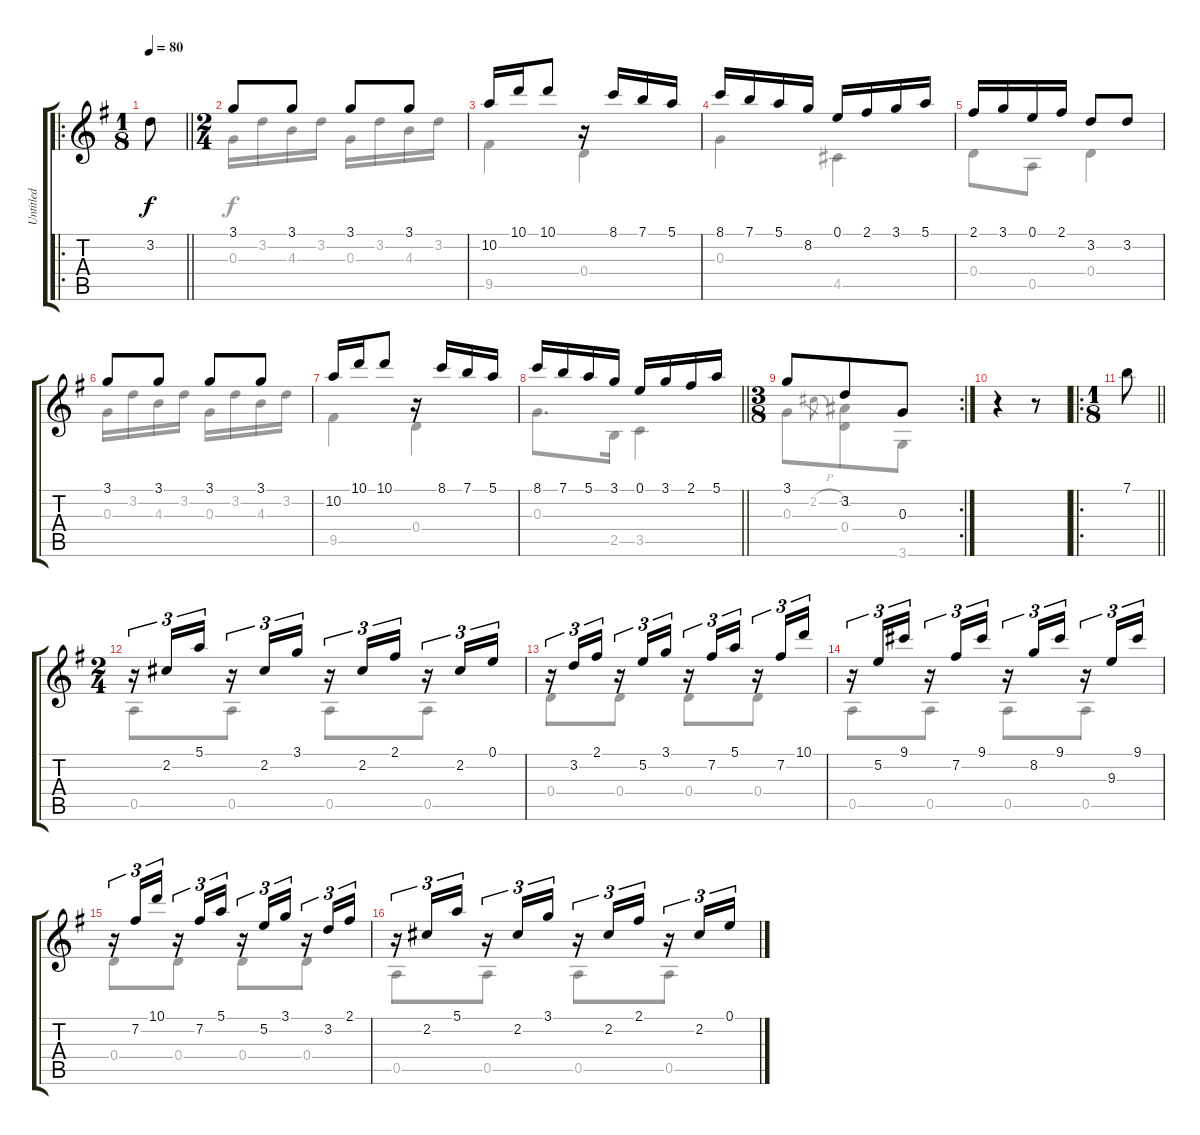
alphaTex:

\track ("Untitled" "Untitled") {instrument acousticguitarnylon}
\staff {score tabs}
\tuning (E4 B3 G3 D3 A2 E2) {hide}
\voice
\ro
\ts (1 8)
\tempo 80
\clef g2
\barLineRight lightlight
\ks g
3.2.8{dy f} |
\ts (2 4)
3.1.8 3.1.8 3.1.8 3.1.8 |
10.2.16 10.1.16 10.1.8 r.16 8.1.16 7.1.16 5.1.16 |
8.1.16 7.1.16 5.1.16 8.2.16 0.1.16 2.1.16 3.1.16 5.1.16 |
2.1.16 3.1.16 0.1.16 2.1.16 3.2.8 3.2.8 |
3.1.8 3.1.8 3.1.8 3.1.8 |
10.2.16 10.1.16 10.1.8 r.16 8.1.16 7.1.16 5.1.16 |
\barLineRight lightlight
8.1.16 7.1.16 5.1.16 3.1.16 0.1.16 3.1.16 2.1.16 5.1.16 |
\rc 2
\ts (3 8)
3.1.8 3.2.8 0.3.8 |
r.4 r.8 |
\ro
\ts (1 8)
\barLineRight lightlight
7.1.8 |
\ts (2 4)
r.16{tu (3 2)} 2.2.16{tu (3 2)} 5.1.16{tu (3 2)} r.16{tu (3 2)} 2.2.16{tu (3 2)} 3.1.16{tu (3 2)} r.16{tu (3 2)} 2.2.16{tu (3 2)} 2.1.16{tu (3 2)} r.16{tu (3 2)} 2.2.16{tu (3 2)} 0.1.16{tu (3 2)} |
r.16{tu (3 2)} 3.2.16{tu (3 2)} 2.1.16{tu (3 2)} r.16{tu (3 2)} 5.2.16{tu (3 2)} 3.1.16{tu (3 2)} r.16{tu (3 2)} 7.2.16{tu (3 2)} 5.1.16{tu (3 2)} r.16{tu (3 2)} 7.2.16{tu (3 2)} 10.1.16{tu (3 2)} |
r.16{tu (3 2)} 5.2.16{tu (3 2)} 9.1.16{tu (3 2)} r.16{tu (3 2)} 7.2.16{tu (3 2)} 9.1.16{tu (3 2)} r.16{tu (3 2)} 8.2.16{tu (3 2)} 9.1.16{tu (3 2)} r.16{tu (3 2)} 9.3.16{tu (3 2)} 9.1.16{tu (3 2)} |
r.16{tu (3 2)} 7.2.16{tu (3 2)} 10.1.16{tu (3 2)} r.16{tu (3 2)} 7.2.16{tu (3 2)} 5.1.16{tu (3 2)} r.16{tu (3 2)} 5.2.16{tu (3 2)} 3.1.16{tu (3 2)} r.16{tu (3 2)} 3.2.16{tu (3 2)} 2.1.16{tu (3 2)} |
r.16{tu (3 2)} 2.2.16{tu (3 2)} 5.1.16{tu (3 2)} r.16{tu (3 2)} 2.2.16{tu (3 2)} 3.1.16{tu (3 2)} r.16{tu (3 2)} 2.2.16{tu (3 2)} 2.1.16{tu (3 2)} r.16{tu (3 2)} 2.2.16{tu (3 2)} 0.1.16{tu (3 2)}
\voice
\clef g2
\ottava regular
\simile none
\barLineRight lightlight
\ks g
|
0.3.16 3.2.16 4.3.16 3.2.16 0.3.16 3.2.16 4.3.16 3.2.16 |
9.5.4 0.4.4 |
0.3.4 4.5.4 |
0.4.8 0.5.8 0.4.4 |
0.3.16 3.2.16 4.3.16 3.2.16 0.3.16 3.2.16 4.3.16 3.2.16 |
9.5.4 0.4.4 |
\barLineRight lightlight
0.3.8{d} 2.5.16 3.5.4 |
0.3.8 2.2{h}.8{gr} (-1.2 0.4).8 3.6.8 |
|
\barLineRight lightlight
|
0.5.8 0.5.8 0.5.8 0.5.8 |
0.4.8 0.4.8 0.4.8 0.4.8 |
0.5.8 0.5.8 0.5.8 0.5.8 |
0.4.8 0.4.8 0.4.8 0.4.8 |
0.5.8 0.5.8 0.5.8 0.5.8
